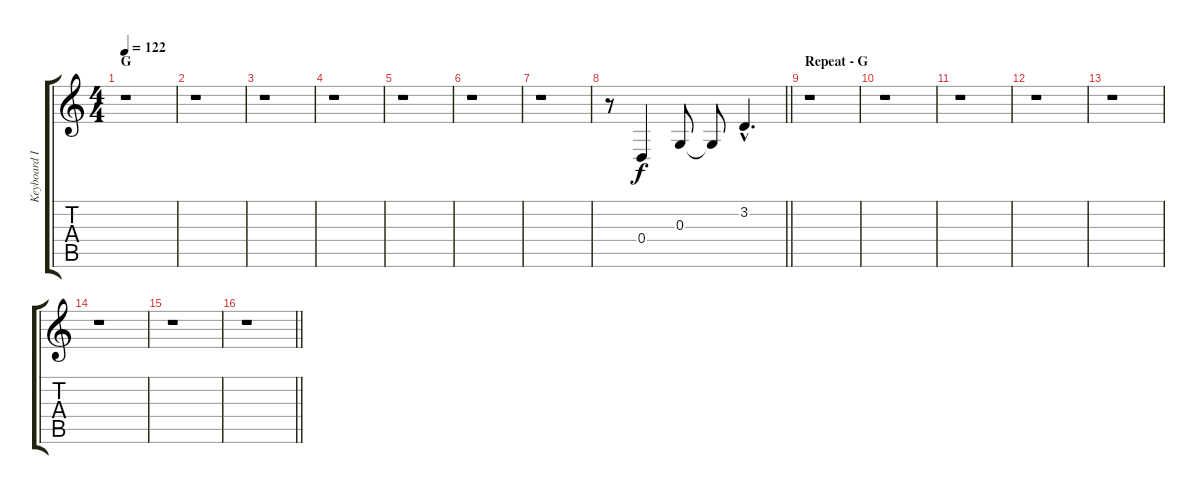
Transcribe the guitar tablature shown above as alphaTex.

\track ("Keyboard II" "Keyboard I") {instrument stringensemble2}
\staff {score tabs}
\tuning (E4 B3 G3 D3 A2 E2) {hide}
\ts (4 4)
\section ("" "G")
\tempo 122
\clef g2
\ks c
r.1{dy f} |
r.1 |
r.1 |
r.1 |
r.1 |
r.1 |
r.1 |
\barLineRight lightlight
r.8 0.4.4 0.3.8 0.3{t}.8 3.2{hac}.4{d} |
\section ("" "Repeat - G")
r.1 |
r.1 |
r.1 |
r.1 |
r.1 |
r.1 |
r.1 |
\barLineRight lightlight
r.1
